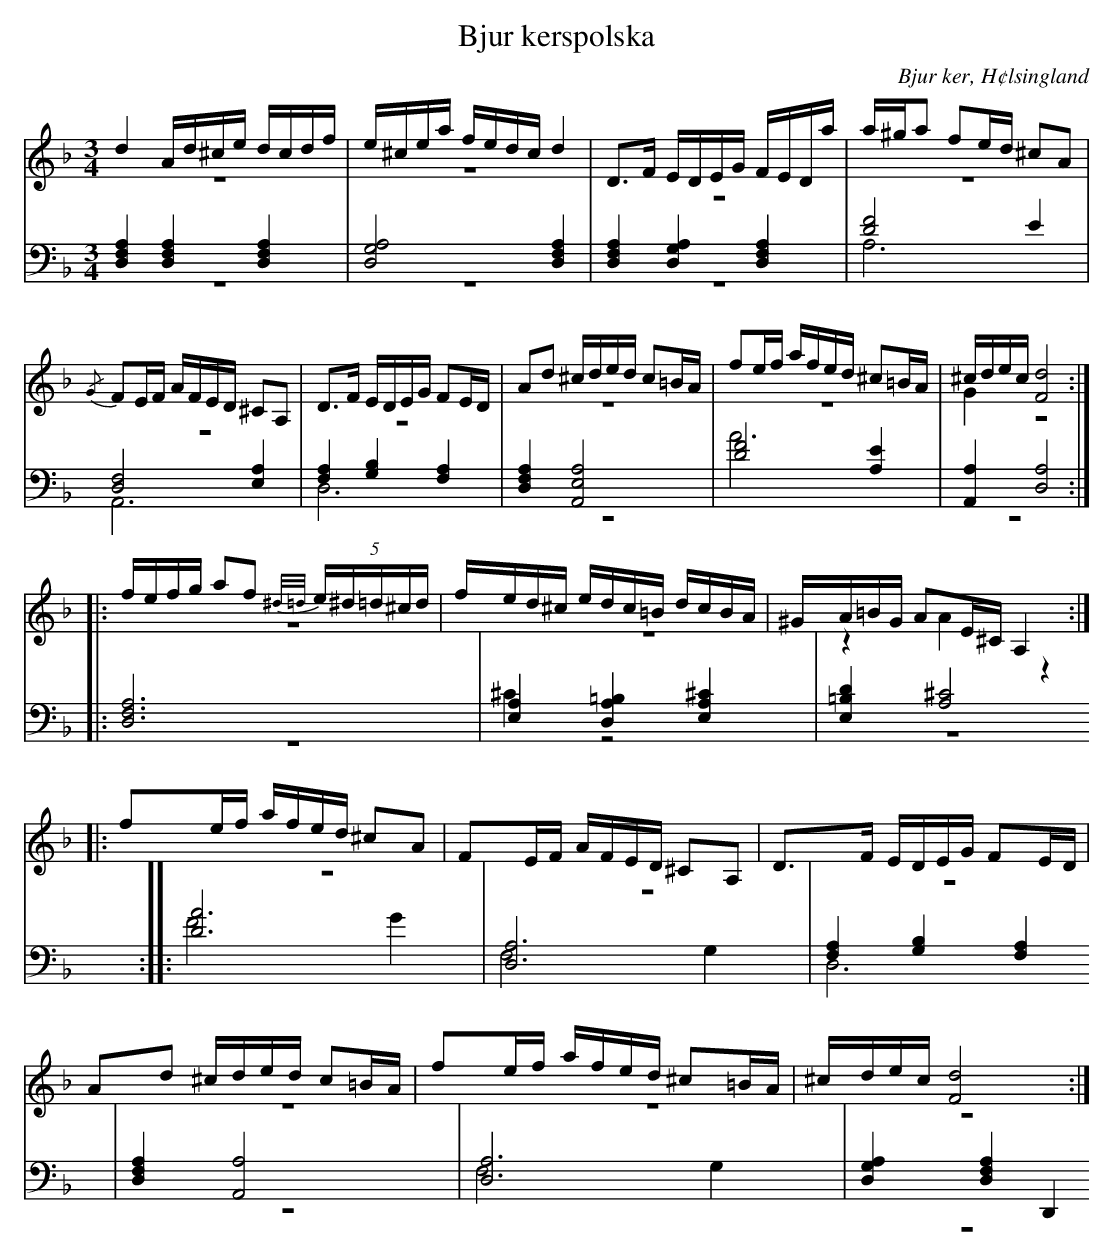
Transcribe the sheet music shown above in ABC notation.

X:1
T: Bjur kerspolska
O: Bjur ker, H¢lsingland
M: 3/4
L: 1/16
K: Dm
V:1
V:2 merge
V:3
V:4 merge
V:1
d4 Ad^ce dcdf |e^cea fedc d4|D2>F2 EDEG FEDa|a^ga2 f2ed ^c2A2|
{/G}F2EF AFED ^C2A,2|D2>F2 EDEG F2ED|A2d2 ^cded c2=BA|f2ef afed ^c2=BA|^cdec [F8d8]:|
|:fefg a2f2 {^d/=d/}(5e^d=d^cd |fed^c edc=B dcBA|^GA=BG A2E^C A,4:|
|:f2ef afed ^c2A2|F2EF AFED ^C2A,2|D2>F2 EDEG F2ED|
A2d2 ^cded c2=BA|f2ef afed ^c2=BA|^cdec [F8d8]:|
V:2
z12|z12|z12|z12|
z12|z12|z12|z12|G4 z8:|
|:z12|z12|z4 A4 z4:|
|:z12|z12|z12|
z12|z12|z12:|
V:3 clef=bass
[D,4F,4A,4] [D,4F,4A,4] [D,4F,4A,4]|[D,8G,8A,8] [D,4F,4A,4]|[D,4F,4A,4] [D,4G,4A,4] [D,4F,4A,4]|[D8F8] E4|
[D,8F,8] [E,4A,4]|[F,4A,4] [G,4B,4] [F,4A,4]|[D,4F,4A,4] [A,,8E,8A,8]|[D8F8] [A,4E4]|[A,,4A,4] [D,8A,8]:|
|:[D,12F,12A,12]|[E,4A,4] [A,4=B,4D,4] [E,4A,4^C4]|[E,4=B,4D4] [A,8^C8]:|
|:[D12A12]|[D,12A,12]|[F,4A,4] [G,4B,4] [F,4A,4]|
[D,4F,4A,4] [A,,8A,8]|[D,12A,12]|[D,4G,4A,4] [D,4F,4A,4] D,,4:|
V:4 clef=bass
z12|z12|z12|A,12|
A,,12|D,12|z12|A12|z12:|
|:z12|^C4 z8|z12:|
|:F8 G4|F,8 G,4|D,12|
z12|F,8 G,4|z12:|
